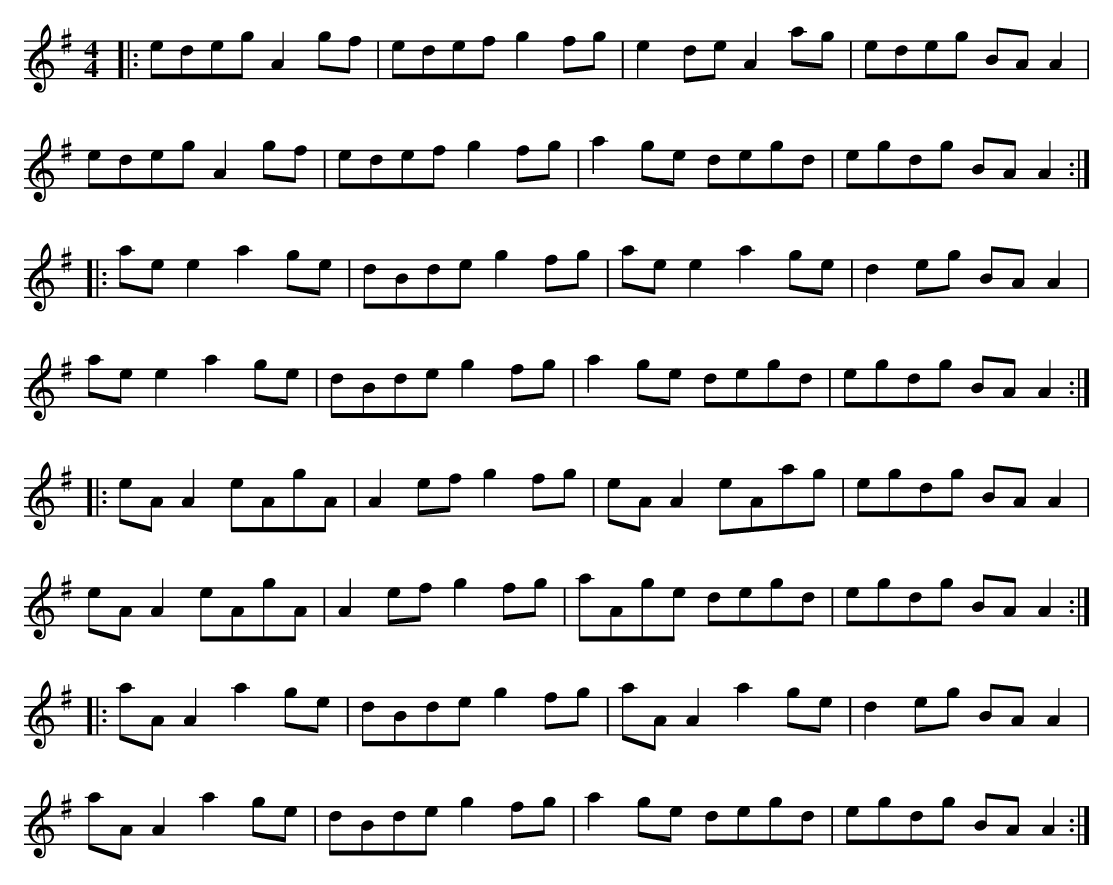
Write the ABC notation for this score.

X:1
M:4/4
K:Ador
|:edeg A2 gf|edef g2 fg|e2 de A2 ag|edeg BA A2|
edeg A2 gf|edef g2 fg|a2 ge degd|egdg BA A2:|
|:ae e2 a2 ge|dBde g2 fg|ae e2 a2 ge|d2 eg BA A2|
ae e2 a2 ge|dBde g2 fg|a2 ge degd|egdg BA A2:|
|:eA A2 eAgA|A2 ef g2 fg|eA A2 eAag|egdg BA A2|
eA A2 eAgA|A2 ef g2 fg|aAge degd|egdg BA A2:|
|:aA A2 a2 ge|dBde g2 fg|aA A2 a2 ge|d2 eg BA A2|
aA A2 a2 ge|dBde g2 fg|a2 ge degd|egdg BA A2:|
